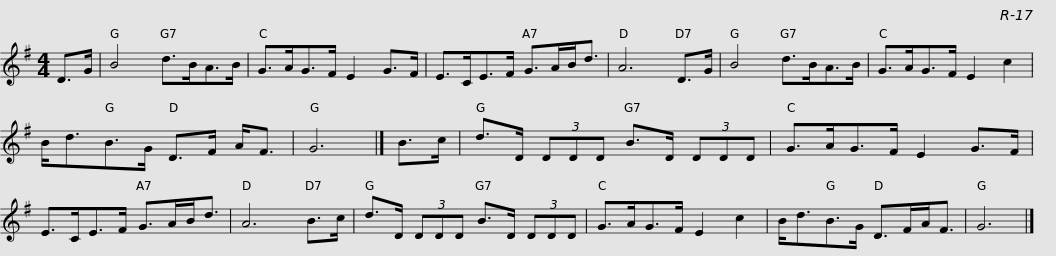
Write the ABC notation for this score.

X:1
L:1/8
M:4/4
I:linebreak $
K:G
V:1 treble
V:1
 D>G | B4 d>BA>B | G>AG>F E2 G>F | E>CE>F G>AB<d | A6 D>G | %5
 B4 d>BA>B |$ G>AG>F E2 c2 | B<dB>G D>F A<F | G6 |] B>c | %10
 d>D (3DDD B>D (3DDD | G>AG>F E2 G>F |$ E>CE>F G>AB<d | A6 B>c | d>D (3DDD B>D (3DDD | %15
 G>AG>F E2 c2 | B<dB>G D>FA<F | G6 |] %18
